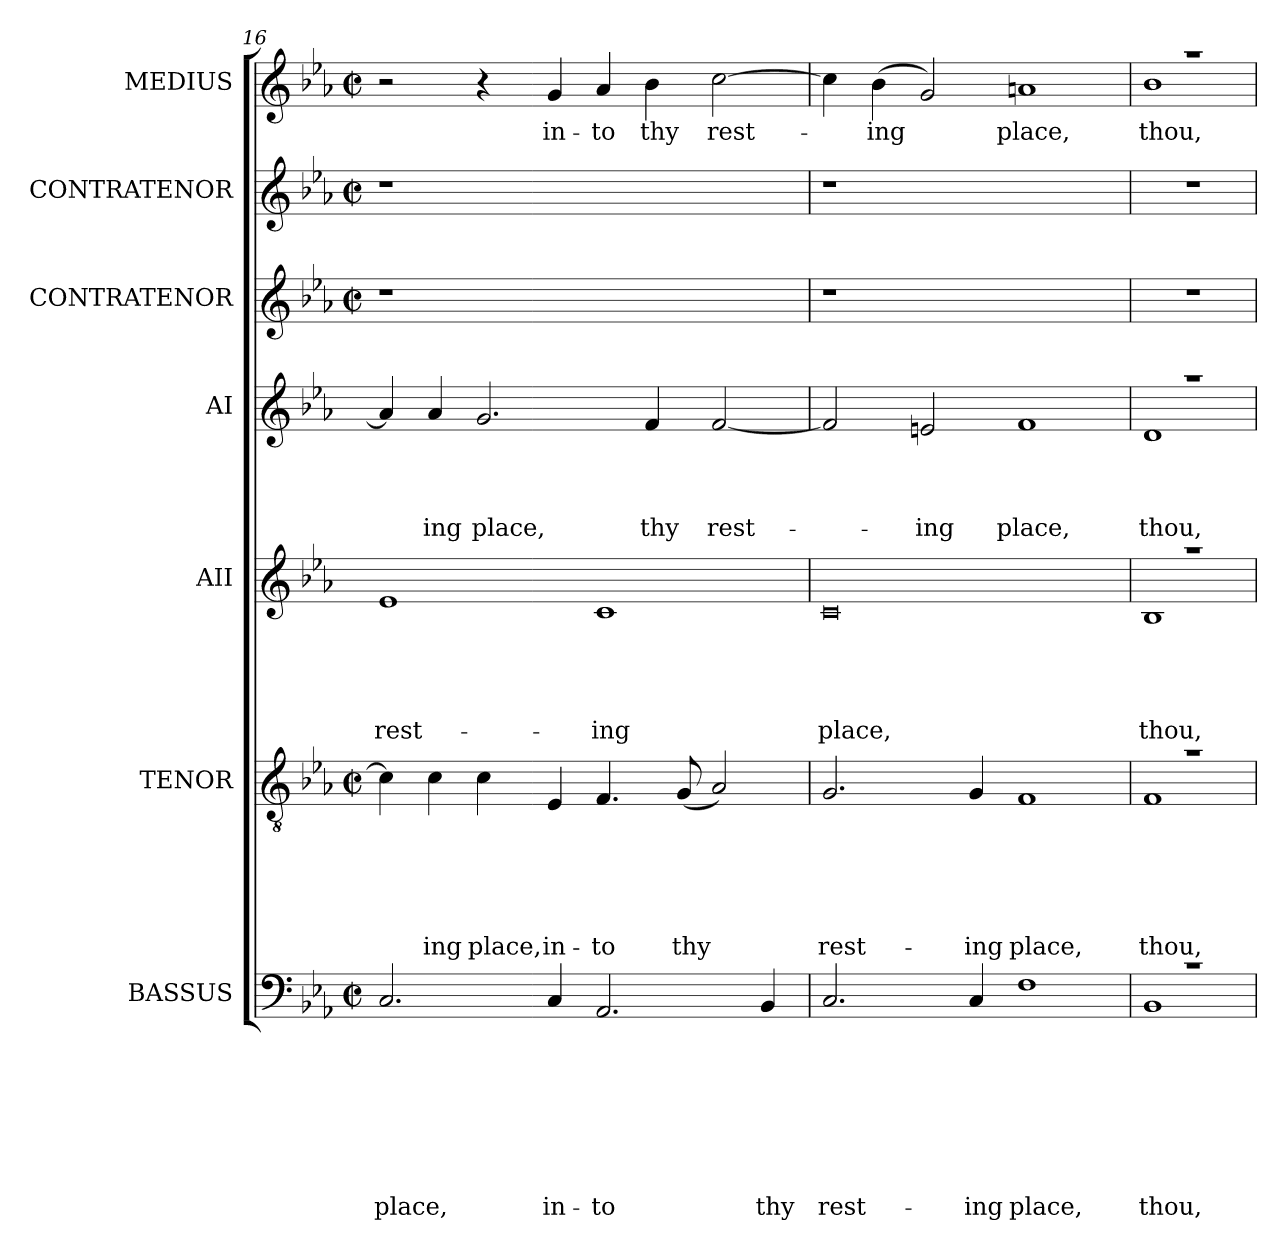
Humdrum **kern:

**kern	**text	**text	**text	**text	**text	**text	**text	**text	**kern	**text	**text	**text	**text	**text	**text	**kern	**text	**text	**text	**text	**text	**kern	**text	**text	**text	**text	**kern	**kern	**kern	**text
*part7	*part7	*part7	*part7	*part7	*part7	*part7	*part7	*part7	*part6	*part6	*part6	*part6	*part6	*part6	*part6	*part5	*part5	*part5	*part5	*part5	*part5	*part4	*part4	*part4	*part4	*part4	*part3	*part2	*part1	*part1
*staff7	*staff7	*staff7	*staff7	*staff7	*staff7	*staff7	*staff7	*staff7	*staff6	*staff6	*staff6	*staff6	*staff6	*staff6	*staff6	*staff5	*staff5	*staff5	*staff5	*staff5	*staff5	*staff4	*staff4	*staff4	*staff4	*staff4	*staff3	*staff2	*staff1	*staff1
*I"BASSUS	*	*	*	*	*	*	*	*	*I"TENOR	*	*	*	*	*	*	*I"AII	*	*	*	*	*	*I"AI	*	*	*	*	*I"CONTRATENOR	*I"CONTRATENOR	*I"MEDIUS	*
*I'B	*	*	*	*	*	*	*	*	*I'T	*	*	*	*	*	*	*I'AII	*	*	*	*	*	*I'AI	*	*	*	*	*	*	*	*
*clefF4	*	*	*	*	*	*	*	*	*clefGv2	*	*	*	*	*	*	*clefG2	*	*	*	*	*	*clefG2	*	*	*	*	*clefG2	*clefG2	*clefG2	*
*k[b-e-a-]	*	*	*	*	*	*	*	*	*k[b-e-a-]	*	*	*	*	*	*	*k[b-e-a-]	*	*	*	*	*	*k[b-e-a-]	*	*	*	*	*k[b-e-a-]	*k[b-e-a-]	*k[b-e-a-]	*
*E-:	*	*	*	*	*	*	*	*	*E-:	*	*	*	*	*	*	*E-:	*	*	*	*	*	*E-:	*	*	*	*	*E-:	*E-:	*E-:	*
*M2/2	*	*	*	*	*	*	*	*	*M2/2	*	*	*	*	*	*	*	*	*	*	*	*	*	*	*	*	*	*M2/2	*M2/2	*M2/2	*
*met(c|)	*	*	*	*	*	*	*	*	*met(c|)	*	*	*	*	*	*	*	*	*	*	*	*	*	*	*	*	*	*met(c|)	*met(c|)	*met(c|)	*
=16	=16	=16	=16	=16	=16	=16	=16	=16	=16	=16	=16	=16	=16	=16	=16	=16	=16	=16	=16	=16	=16	=16	=16	=16	=16	=16	=16	=16	=16	=16
!	!	!	!	!	!	!	!	!LO:LY:b	!	!	!	!	!	!	!	!	!	!	!	!	!LO:LY:b:rj	!	!	!	!	!	!	!	!	!
2.C/	.	.	.	.	.	.	.	place,	4c\]	.	.	.	.	.	.	1e-	.	.	.	.	rest-	4a-/]	.	.	.	.	1r	1r	2r	.
!	!	!	!	!	!	!	!	!	!	!	!	!	!	!	!LO:LY:b	!	!	!	!	!	!	!	!	!	!	!LO:LY:b	!	!	!	!
.	.	.	.	.	.	.	.	.	4c\	.	.	.	.	.	-ing	.	.	.	.	.	.	4a-/	.	.	.	-ing	.	.	.	.
!	!	!	!	!	!	!	!	!	!	!	!	!	!	!	!LO:LY:b	!	!	!	!	!	!	!	!	!	!	!LO:LY:b	!	!	!	!
.	.	.	.	.	.	.	.	.	4c\	.	.	.	.	.	place,	.	.	.	.	.	.	2.g/	.	.	.	place,	.	.	4r	.
!	!	!	!	!	!	!	!	!LO:LY:b	!	!	!	!	!	!	!LO:LY:b	!	!	!	!	!	!	!	!	!	!	!	!	!	!	!LO:LY:b
4C/	.	.	.	.	.	.	.	in-	4E-/	.	.	.	.	.	in-	.	.	.	.	.	.	.	.	.	.	.	.	.	4g/	in-
!	!	!	!	!	!	!	!	!LO:LY:b:rj	!	!	!	!	!	!	!LO:LY:b:rj	!	!	!	!	!	!LO:LY:b	!	!	!	!	!	!	!	!	!LO:LY:b:rj
2.AA-/	.	.	.	.	.	.	.	-to	4.F/	.	.	.	.	.	-to	1c	.	.	.	.	-ing	.	.	.	.	.	1ryy	1ryy	4a-/	-to
!	!	!	!	!	!	!	!	!	!	!	!	!	!	!	!	!	!	!	!	!	!	!	!	!	!	!LO:LY:b	!	!	!	!LO:LY:b
.	.	.	.	.	.	.	.	.	.	.	.	.	.	.	.	.	.	.	.	.	.	4f/	.	.	.	thy	.	.	4b-\	thy
!	!	!	!	!	!	!	!	!	!	!	!	!	!	!	!LO:LY:b	!	!	!	!	!	!	!	!	!	!	!	!	!	!	!
.	.	.	.	.	.	.	.	.	(<8G/	.	.	.	.	.	thy	.	.	.	.	.	.	.	.	.	.	.	.	.	.	.
!	!	!	!	!	!	!	!	!	!	!	!	!	!	!	!	!	!	!	!	!	!	!	!	!	!	!LO:LY:b:rj	!	!	!	!LO:LY:b:rj
.	.	.	.	.	.	.	.	.	2A-/)	.	.	.	.	.	.	.	.	.	.	.	.	[<2f/	.	.	.	rest-	.	.	[>2cc\	rest-
!	!	!	!	!	!	!	!	!LO:LY:b	!	!	!	!	!	!	!	!	!	!	!	!	!	!	!	!	!	!	!	!	!	!
4BB-/	.	.	.	.	.	.	.	thy	.	.	.	.	.	.	.	.	.	.	.	.	.	.	.	.	.	.	.	.	.	.
=17	=17	=17	=17	=17	=17	=17	=17	=17	=17	=17	=17	=17	=17	=17	=17	=17	=17	=17	=17	=17	=17	=17	=17	=17	=17	=17	=17	=17	=17	=17
!	!	!	!	!	!	!	!	!LO:LY:b:rj	!	!	!	!	!	!	!LO:LY:b:rj	!	!	!	!	!	!LO:LY:b	!	!	!	!	!	!	!	!	!
2.C/	.	.	.	.	.	.	.	rest-	2.G/	.	.	.	.	.	rest-	0c	.	.	.	.	place,	2f/]	.	.	.	.	1r	1r	4cc\]	.
!	!	!	!	!	!	!	!	!	!	!	!	!	!	!	!	!	!	!	!	!	!	!	!	!	!	!	!	!	!	!LO:LY:b
.	.	.	.	.	.	.	.	.	.	.	.	.	.	.	.	.	.	.	.	.	.	.	.	.	.	.	.	.	(>4b-\	-ing
!	!	!	!	!	!	!	!	!	!	!	!	!	!	!	!	!	!	!	!	!	!	!	!	!	!	!LO:LY:b	!	!	!	!
.	.	.	.	.	.	.	.	.	.	.	.	.	.	.	.	.	.	.	.	.	.	2en/	.	.	.	-ing	.	.	2g/)	.
!	!	!	!	!	!	!	!	!LO:LY:b	!	!	!	!	!	!	!LO:LY:b	!	!	!	!	!	!	!	!	!	!	!	!	!	!	!
4C/	.	.	.	.	.	.	.	-ing	4G/	.	.	.	.	.	-ing	.	.	.	.	.	.	.	.	.	.	.	.	.	.	.
!	!	!	!	!	!	!	!	!LO:LY:b	!	!	!	!	!	!	!LO:LY:b	!	!	!	!	!	!	!	!	!	!	!LO:LY:b	!	!	!	!LO:LY:b
1F	.	.	.	.	.	.	.	place,	1F	.	.	.	.	.	place,	.	.	.	.	.	.	1f	.	.	.	place,	1ryy	1ryy	1an	place,
=18	=18	=18	=18	=18	=18	=18	=18	=18	=18	=18	=18	=18	=18	=18	=18	=18	=18	=18	=18	=18	=18	=18	=18	=18	=18	=18	=18	=18	=18	=18
*^	*	*	*	*	*	*	*	*	*	*	*	*	*	*	*	*	*	*	*	*	*	*	*	*	*	*	*	*	*	*
!	!	!	!	!	!	!	!	!	!LO:LY:b	!	!	!	!	!	!	!LO:LY:b	!	!	!	!	!	!LO:LY:b	!	!	!	!	!LO:LY:b	!	!	!	!LO:LY:b
*	*	*	*	*	*	*	*	*	*	*^	*	*	*	*	*	*	*^	*	*	*	*	*	*^	*	*	*	*	*	*	*^	*
1rc	1BB-	.	.	.	.	.	.	.	thou,	1ra	1F	.	.	.	.	.	thou,	1raa	1B-	.	.	.	.	thou,	1raa	1d	.	.	.	thou,	1r	1r	1raa	1b-	thou,
*v	*v	*	*	*	*	*	*	*	*	*	*	*	*	*	*	*	*	*v	*v	*	*	*	*	*	*v	*v	*	*	*	*	*	*	*v	*v	*
*	*	*	*	*	*	*	*	*	*v	*v	*	*	*	*	*	*	*	*	*	*	*	*	*	*	*	*	*	*	*	*	*
=	=	=	=	=	=	=	=	=	=	=	=	=	=	=	=	=	=	=	=	=	=	=	=	=	=	=	=	=	=	=
*-	*-	*-	*-	*-	*-	*-	*-	*-	*-	*-	*-	*-	*-	*-	*-	*-	*-	*-	*-	*-	*-	*-	*-	*-	*-	*-	*-	*-	*-	*-
